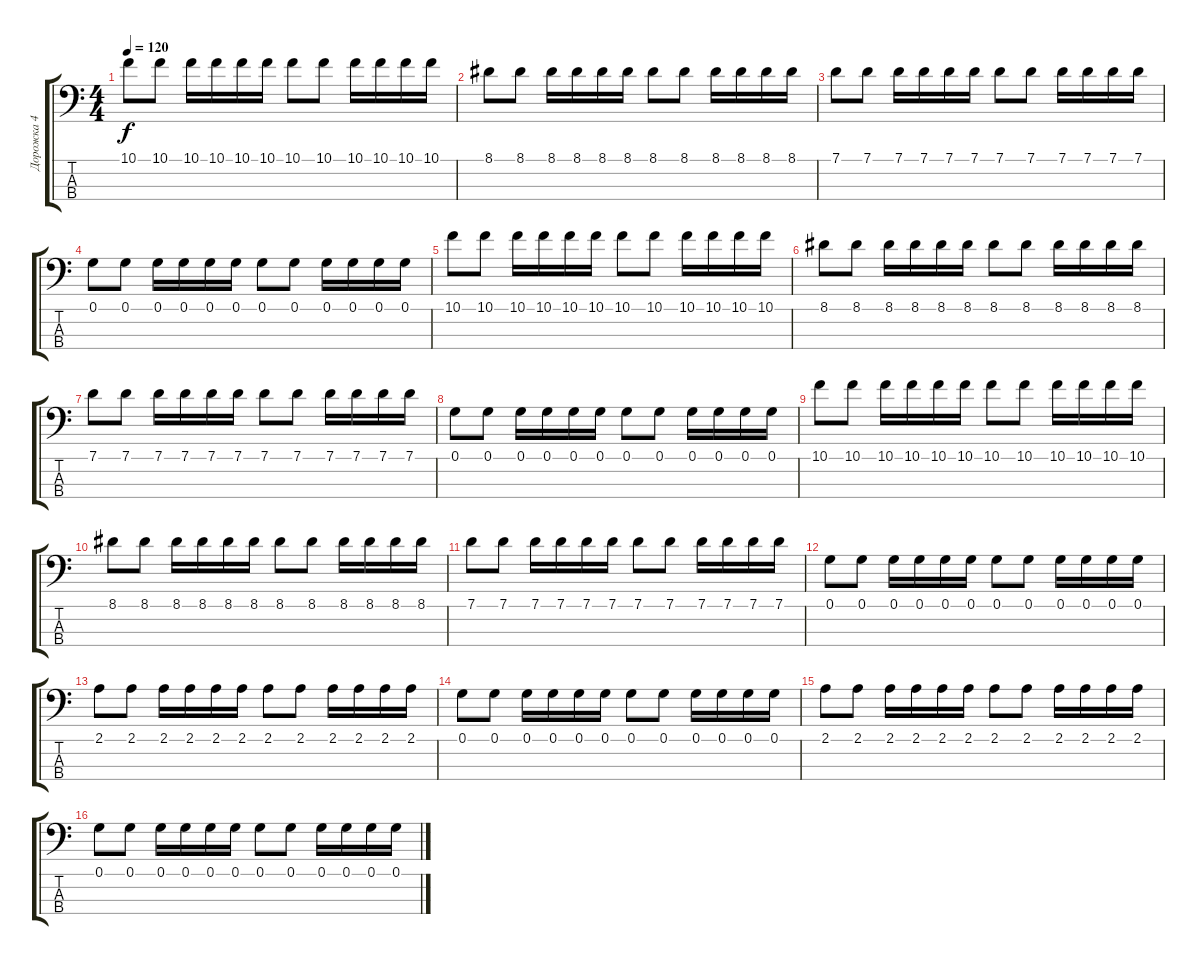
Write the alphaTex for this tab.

\track ("Дорожка 4" "Дорожка 4") {instrument electricbasspick}
\staff {score tabs}
\tuning (G2 D2 A1 E1) {hide}
\ts (4 4)
\tempo 120
\clef f4
\ks c
10.1.8{dy f} 10.1.8 10.1.16 10.1.16 10.1.16 10.1.16 10.1.8 10.1.8 10.1.16 10.1.16 10.1.16 10.1.16 |
8.1.8 8.1.8 8.1.16 8.1.16 8.1.16 8.1.16 8.1.8 8.1.8 8.1.16 8.1.16 8.1.16 8.1.16 |
7.1.8 7.1.8 7.1.16 7.1.16 7.1.16 7.1.16 7.1.8 7.1.8 7.1.16 7.1.16 7.1.16 7.1.16 |
0.1.8 0.1.8 0.1.16 0.1.16 0.1.16 0.1.16 0.1.8 0.1.8 0.1.16 0.1.16 0.1.16 0.1.16 |
10.1.8 10.1.8 10.1.16 10.1.16 10.1.16 10.1.16 10.1.8 10.1.8 10.1.16 10.1.16 10.1.16 10.1.16 |
8.1.8 8.1.8 8.1.16 8.1.16 8.1.16 8.1.16 8.1.8 8.1.8 8.1.16 8.1.16 8.1.16 8.1.16 |
7.1.8 7.1.8 7.1.16 7.1.16 7.1.16 7.1.16 7.1.8 7.1.8 7.1.16 7.1.16 7.1.16 7.1.16 |
0.1.8 0.1.8 0.1.16 0.1.16 0.1.16 0.1.16 0.1.8 0.1.8 0.1.16 0.1.16 0.1.16 0.1.16 |
10.1.8 10.1.8 10.1.16 10.1.16 10.1.16 10.1.16 10.1.8 10.1.8 10.1.16 10.1.16 10.1.16 10.1.16 |
8.1.8 8.1.8 8.1.16 8.1.16 8.1.16 8.1.16 8.1.8 8.1.8 8.1.16 8.1.16 8.1.16 8.1.16 |
7.1.8 7.1.8 7.1.16 7.1.16 7.1.16 7.1.16 7.1.8 7.1.8 7.1.16 7.1.16 7.1.16 7.1.16 |
0.1.8 0.1.8 0.1.16 0.1.16 0.1.16 0.1.16 0.1.8 0.1.8 0.1.16 0.1.16 0.1.16 0.1.16 |
2.1.8 2.1.8 2.1.16 2.1.16 2.1.16 2.1.16 2.1.8 2.1.8 2.1.16 2.1.16 2.1.16 2.1.16 |
0.1.8 0.1.8 0.1.16 0.1.16 0.1.16 0.1.16 0.1.8 0.1.8 0.1.16 0.1.16 0.1.16 0.1.16 |
2.1.8 2.1.8 2.1.16 2.1.16 2.1.16 2.1.16 2.1.8 2.1.8 2.1.16 2.1.16 2.1.16 2.1.16 |
0.1.8 0.1.8 0.1.16 0.1.16 0.1.16 0.1.16 0.1.8 0.1.8 0.1.16 0.1.16 0.1.16 0.1.16
